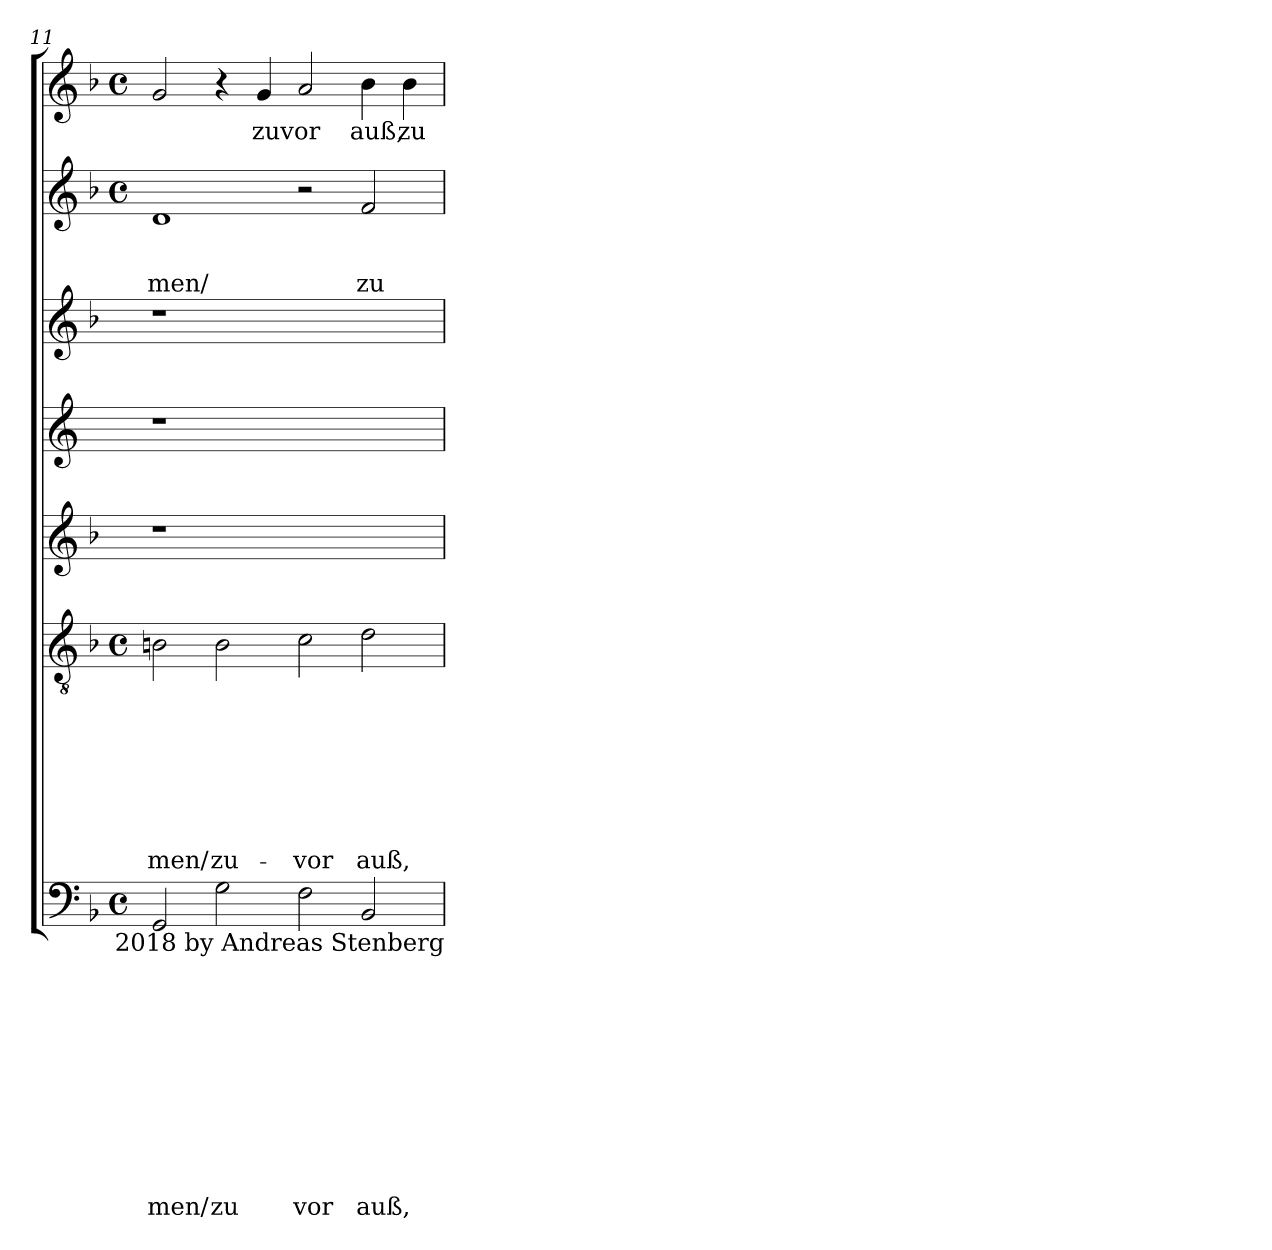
**kern	**text	**text	**text	**text	**text	**text	**text	**text	**text	**text	**text	**kern	**text	**text	**text	**text	**text	**text	**text	**text	**kern	**kern	**kern	**kern	**text	**text	**text	**kern	**text
*part7	*part7	*part7	*part7	*part7	*part7	*part7	*part7	*part7	*part7	*part7	*part7	*part6	*part6	*part6	*part6	*part6	*part6	*part6	*part6	*part6	*part5	*part4	*part3	*part2	*part2	*part2	*part2	*part1	*part1
*staff7	*staff7	*staff7	*staff7	*staff7	*staff7	*staff7	*staff7	*staff7	*staff7	*staff7	*staff7	*staff6	*staff6	*staff6	*staff6	*staff6	*staff6	*staff6	*staff6	*staff6	*staff5	*staff4	*staff3	*staff2	*staff2	*staff2	*staff2	*staff1	*staff1
*clefF4	*	*	*	*	*	*	*	*	*	*	*	*clefGv2	*	*	*	*	*	*	*	*	*clefG2	*clefG2	*clefG2	*clefG2	*	*	*	*clefG2	*
*	*	*	*	*	*	*	*	*	*	*	*	*	*	*	*	*	*	*	*	*	*	*ITrd-3c-5	*	*	*	*	*	*	*
*k[b-]	*	*	*	*	*	*	*	*	*	*	*	*k[b-]	*	*	*	*	*	*	*	*	*k[b-]	*k[b-]	*k[b-]	*k[b-]	*	*	*	*k[b-]	*
*F:	*	*	*	*	*	*	*	*	*	*	*	*F:	*	*	*	*	*	*	*	*	*F:	*F:	*F:	*F:	*	*	*	*F:	*
*M4/4	*	*	*	*	*	*	*	*	*	*	*	*M4/4	*	*	*	*	*	*	*	*	*	*	*	*M4/4	*	*	*	*M4/4	*
*met(c)	*	*	*	*	*	*	*	*	*	*	*	*met(c)	*	*	*	*	*	*	*	*	*	*	*	*met(c)	*	*	*	*met(c)	*
=11	=11	=11	=11	=11	=11	=11	=11	=11	=11	=11	=11	=11	=11	=11	=11	=11	=11	=11	=11	=11	=11	=11	=11	=11	=11	=11	=11	=11	=11
!	!	!	!	!	!	!	!	!	!	!	!LO:LY:b	!	!	!	!	!	!	!	!	!LO:LY:b	!	!	!	!	!	!	!LO:LY:b	!	!
2GG/	.	.	.	.	.	.	.	.	.	.	men/	2Bn\	.	.	.	.	.	.	.	-men/	1r	1r	1r	1d	.	.	men/	2g/	.
!	!	!	!	!	!	!	!	!	!	!	!LO:LY:b	!	!	!	!	!	!	!	!	!LO:LY:b	!	!	!	!	!	!	!	!	!
2G\	.	.	.	.	.	.	.	.	.	.	zu	2B\	.	.	.	.	.	.	.	zu-	.	.	.	.	.	.	.	4r	.
!	!	!	!	!	!	!	!	!	!	!	!	!	!	!	!	!	!	!	!	!	!	!	!	!	!	!	!	!	!LO:LY:b
.	.	.	.	.	.	.	.	.	.	.	.	.	.	.	.	.	.	.	.	.	.	.	.	.	.	.	.	4g/	zuvor
!	!	!	!	!	!	!	!	!	!	!	!LO:LY:b	!	!	!	!	!	!	!	!	!LO:LY:b	!	!	!	!	!	!	!	!	!
2F\	.	.	.	.	.	.	.	.	.	.	vor	2c\	.	.	.	.	.	.	.	-vor	1ryy	1ryy	1ryy	2r	.	.	.	2a/	.
!	!	!	!	!	!	!	!	!	!	!	!LO:LY:b	!	!	!	!	!	!	!	!	!LO:LY:b	!	!	!	!	!	!	!LO:LY:b	!	!LO:LY:b
2BB-/	.	.	.	.	.	.	.	.	.	.	auß,	2d\	.	.	.	.	.	.	.	auß,	.	.	.	2f/	.	.	zu	4b-\	auß,
!	!	!	!	!	!	!	!	!	!	!	!	!	!	!	!	!	!	!	!	!	!	!	!	!	!	!	!	!	!LO:LY:b
.	.	.	.	.	.	.	.	.	.	.	.	.	.	.	.	.	.	.	.	.	.	.	.	.	.	.	.	4b-\	zu
!LO:TX:b:t=2018 by Andreas Stenberg	!	!	!	!	!	!	!	!	!	!	!	!	!	!	!	!	!	!	!	!	!	!	!	!	!	!	!	!	!
=	=	=	=	=	=	=	=	=	=	=	=	=	=	=	=	=	=	=	=	=	=	=	=	=	=	=	=	=	=
*-	*-	*-	*-	*-	*-	*-	*-	*-	*-	*-	*-	*-	*-	*-	*-	*-	*-	*-	*-	*-	*-	*-	*-	*-	*-	*-	*-	*-	*-
